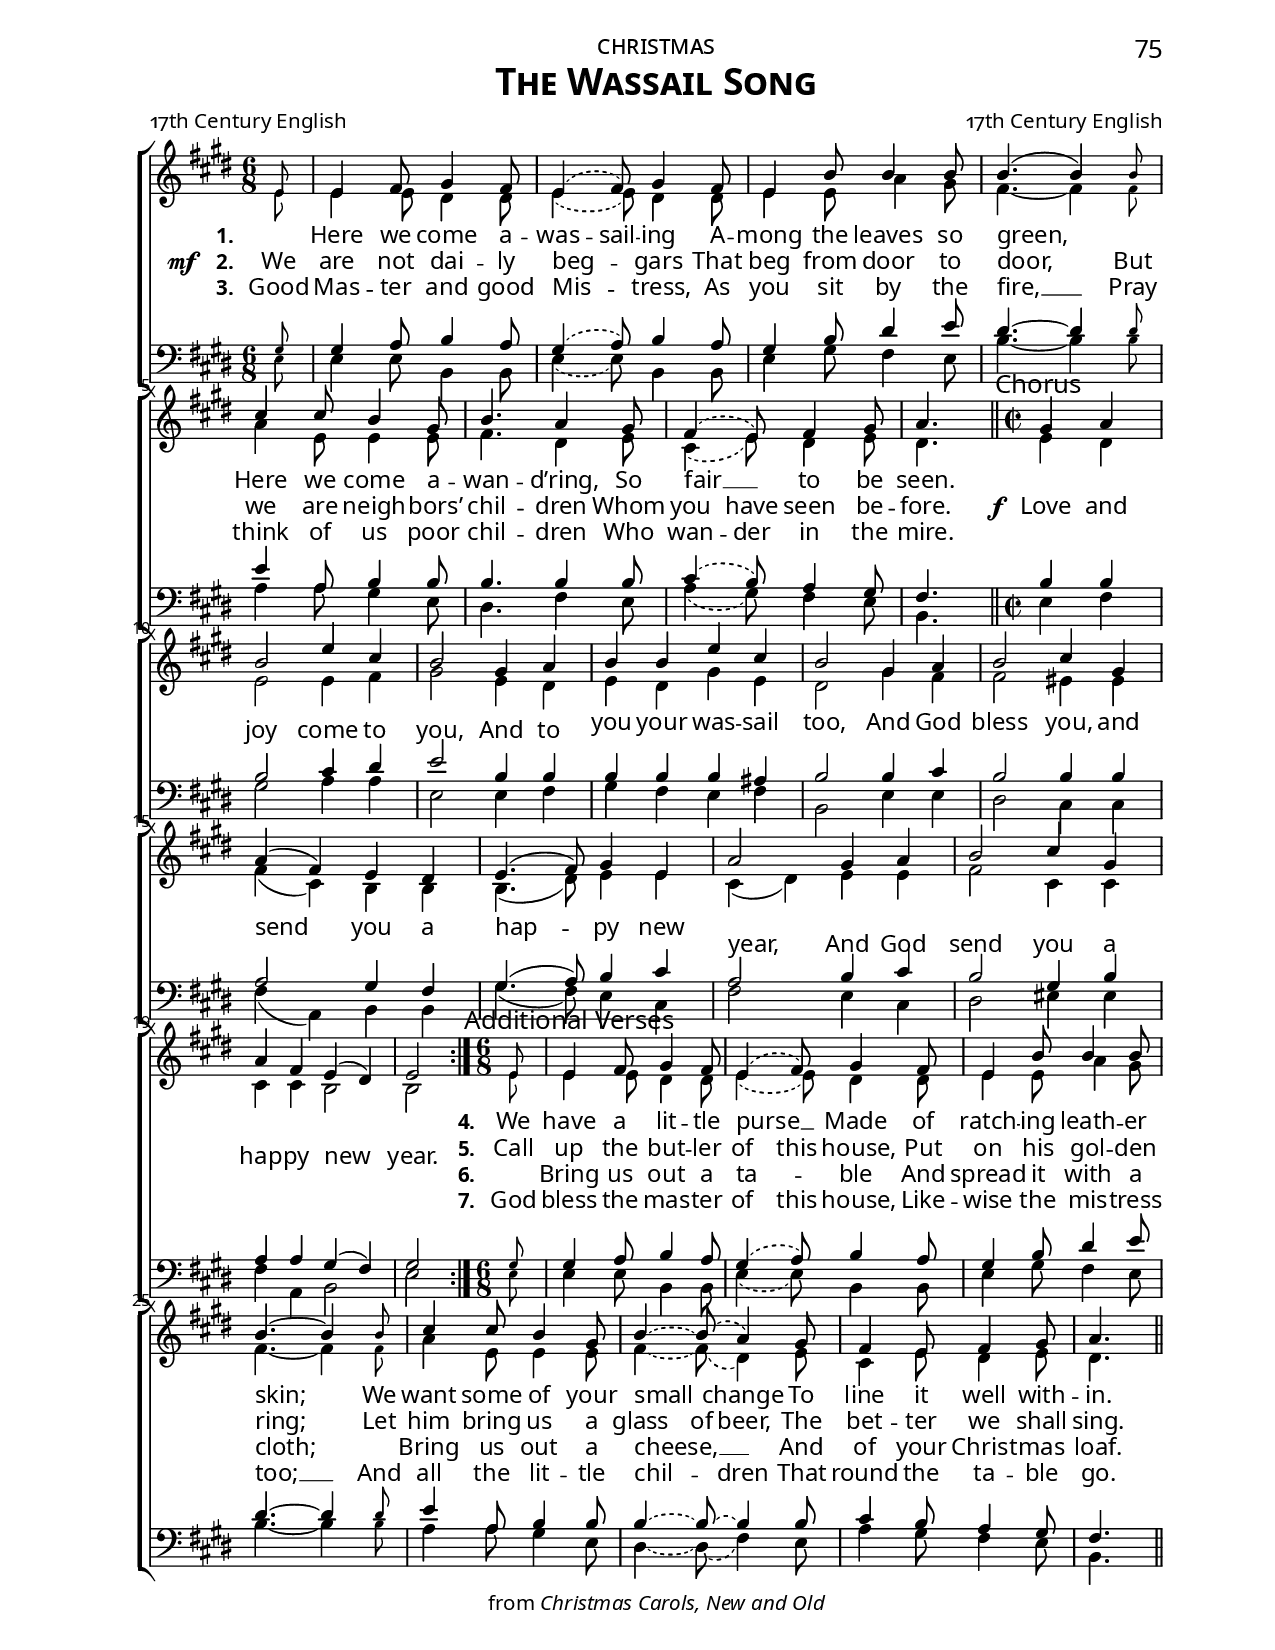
\version "2.14.2"
\include "util.ly"
\header {
  title = \markup{\override #'(font-name . "Garamond Premier Pro Semibold"){ \abs-fontsize #18 \smallCapsOldStyle"The Wassail Song"}}
  poet = \markup\oldStyleNum"17th Century English"
  composer = \markup\oldStyleNum"17th Century English"
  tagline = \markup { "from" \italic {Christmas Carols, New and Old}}
}
\paper {
  paper-height = 11\in
  paper-width = 8.5\in
  indent = 0\in
  %system-system-spacing = #'((basic-distance . 10) (padding . 0))
  system-system-spacing =
    #'((basic-distance . 0)
       (minimum-distance . 0)
       (padding . -20)
       (stretchability . 100))
  ragged-last-bottom = ##f
  ragged-bottom = ##f
  two-sided = ##t
  inner-margin = 1\in
  outer-margin = 0.75\in
  top-margin = 0.26\in
  bottom-margin = 0.25\in
  first-page-number = #075
  print-first-page-number = ##t
  headerLine = \markup{\override #'(font-name . "Garamond Premier Pro") \smallCapsOldStyle"christmas"}
  oddHeaderMarkup = \markup\fill-line{
     \override #'(font-name . "Garamond Premier Pro")\abs-fontsize #12.5
     \combine 
        \fill-line{"" \on-the-fly #print-page-number-check-first
        \oldStylePageNum""
        }
        \fill-line{\headerLine}
  }
  evenHeaderMarkup = \markup {
     \override #'(font-name . "Garamond Premier Pro")\abs-fontsize #12.5
     \combine
        \on-the-fly #print-page-number-check-first
        \oldStylePageNum""
        \fill-line{\headerLine}
  }
}
#(set-global-staff-size 18) \paper{ #(define fonts (make-pango-font-tree "Garamond Premier Pro" "Garamond Premier Pro" "Garamond Premier Pro" (/ 18 20))) }
global = {
  \key e \major
  \time 6/8
  \override DynamicLineSpanner #'staff-padding = #0.0
  \override DynamicLineSpanner #'Y-extent = #'(-1 . 1)
}

sopMusic = \relative c' {
  \time 6/8
  \partial 8 \teeny e8 | \normalsize
  e4 fis8 gis4 fis8 |
  \slurDashed e4( fis8) gis4 fis8 |
  e4 b'8 b4 b8 |
  
  \slurSolid b4.( b4) \bar""
  \teeny b8 | \normalsize
  cis4 cis8 b4 gis8 |
  b4. a4 gis8 |
  \slurDashed fis4( e8) fis4 gis8 |
  \partial 4. a4. \bar "||"
  
  \time 2/2
  \once \override Score.RehearsalMark #'self-alignment-X = #LEFT
  \mark "Chorus"
  \partial 2 gis4 a |
  b2 e4 cis |
  b2 gis4 a |
  b b e cis |
  b2 gis4 a |
  b2 cis4 gis |
  
  \slurSolid a( fis) e dis |
  e4.( fis8) gis4 e |
  a2 gis4 a |
  b2 cis4 gis |
  a fis e( dis) |
  \partial 2 e2 \bar ":|." 
  
  
  
  \time 6/8 
  \once \override Score.RehearsalMark #'self-alignment-X = #LEFT
  \mark "Additional Verses"
  \partial 8 \teeny e8 | \normalsize
  e4 fis8 gis4 fis8 |
  \slurDashed e4( fis8) gis4 fis8 |
  e4 b'8 b4 b8 |
  
  \slurSolid b4.~ \slurDashed b4) | \bar""
  \teeny b8 | \normalsize
  cis4 cis8 b4 gis8 |
  \tieDashed b4~ b8( a4) gis8 |
  fis4 e8 fis4 gis8 |
  \partial 4. a4. \bar "||"
}
sopWords = \lyricmode {
  
}

altoMusic = \relative c' {
  \time 6/8
  \teeny e8 | \normalsize
  e4 e8 dis4 dis8 |
  \slurDashed e4( e8) dis4 dis8 |
  e4 e8 a4 gis8 |
  
  fis4.~ fis4 \teeny fis8 | \normalsize
  a4 e8 e4 e8 |
  \slurSolid fis4. dis4 e8 |
  \slurDashed cis4( e8) dis4 e8 |
  dis4. \bar "||"
  
  
  e4 dis |
  e2 e4 fis |
  gis2 e4 dis |
  e dis gis e |
  dis2 gis4 fis |
  fis2 eis4 eis |
  
  \slurSolid fis( cis) b b |
  b4.( dis8) e4 e |
  cis( dis) e e |
  fis2 cis4 cis |
  cis cis b2 |
  b2 \bar ":|."
  
  
  
  
  \time 6/8 
  \teeny e8 | \normalsize
  e4 e8 dis4 dis8 |
  \slurDashed e4( e8) dis4 dis8 |
  e4 e8 a4 gis8 |
  
  fis4.~ fis4 \teeny fis8 | \normalsize
  a4 e8 e4 e8 |
  \tieDashed fis4~ fis8( dis4) e8 |
  cis4 e8 dis4 e8 |
  dis4. \bar "||"
}
dropLyrics =
{
    \override LyricText #'extra-offset = #'(0 . -1.8)
    \override LyricHyphen #'extra-offset = #'(0 . -1.8)
    \override LyricExtender #'extra-offset = #'(0 . -1.8)
}

raiseLyrics =
{
    \revert LyricText #'extra-offset
    \revert LyricHyphen #'extra-offset
    \revert LyricExtender #'extra-offset
}
altoWords = {
  \dropLyricsIX
  \lyricmode {
    \set stanza = #"1. "
    \set ignoreMelismata = ##t
    _ Here we come a -- was -- sail -- ing A -- mong the leaves so green, _ _
    Here we come a -- wan -- d’ring, So fair __ _ to be seen.
    
    \unset ignoreMelismata
    \repeat unfold 34\skip1
    \set stanza = #"4. "
    \set ignoreMelismata = ##t
    We have a lit -- tle purse __ _ Made of ratch -- ing leath -- er skin; _
    We want some of your small _ change To line it well with -- in.
  }
}
altoWordsII = {
  \dropLyricsIX
  \set stanza = \markup{\dynamic"mf  " "2. "}
  \lyricmode {
    \set ignoreMelismata = ##t
    We are not dai -- ly beg -- _ gars That beg from door to door, _
    But we are neigh -- bors’ chil -- dren Whom you have seen be -- fore.
    \unset ignoreMelismata
  }
  \set stanza = \markup\dynamic"f "
  \lyricmode {
    \set associatedVoice = "altos"
    Love and joy come to you, And to
    \raiseLyrics
    you your was -- sail too,
    And God bless you, and send you a hap -- py new
    \dropLyrics
    year,
    \unset associatedVoice
    And God
    send you a hap -- py new year.
    \dropLyricsIX
    
    \set stanza = #"5. "
    \set ignoreMelismata = ##t
    Call up the but -- ler of this house, Put on his gol -- den ring; _
    Let him bring us a glass of beer, The bet -- ter we shall sing.
  }
}
altoWordsIII = \lyricmode {
  \dropLyricsIX
  \set stanza = #"3. "
  \set ignoreMelismata = ##t
  Good Mas -- ter and good Mis -- _ tress, As you sit by the fire, __ _
  Pray think of us poor chil -- dren Who wan -- der in the mire.
  
  \repeat unfold 37\skip1
  \set stanza = #"6. "
  \set ignoreMelismata = ##t
  \skip1 Bring us out a ta -- _ ble And spread it with a cloth; _ _
  Bring us out a cheese, __ _ _ And of your Christ -- mas loaf.
}
altoWordsIV = \lyricmode {
  \dropLyricsIX
  \repeat unfold 59\skip1
  \set stanza = #"7. "
  \set ignoreMelismata = ##t
  God bless the mas -- ter of this house, Like -- wise the mis -- tress too; __ _
  And all the lit -- tle chil -- _ dren That round the ta -- ble go.
}
altoWordsV = \lyricmode {
}
altoWordsVI = \lyricmode {
}
altoWordsVII = \lyricmode {
}
tenorMusic = \relative c' {
  \time 6/8
  \teeny gis8 | \normalsize
  gis4 a8 b4 a8 |
  \slurDashed gis4( a8) b4 a8 |
  gis4 b8 dis4 e8 |
  
  dis4.~ dis4 \teeny dis8 | \normalsize
  e4 a,8 b4 b8 |
  b4. b4 b8 |
  cis4( b8) a4 gis8 |
  fis4. \bar "||" 
  
  
  b4 b |
  b2 cis4 dis |
  e2 b4 b |
  b b b ais |
  b2 b4 cis |
  b2 b4 b |
  
  a2 gis4 fis |
  \slurSolid gis4.( a8) b4 cis |
  a2 b4 cis |
  b2 gis4 b |
  a4 a gis( fis) |
  gis2 \bar ":|."
  
  
  
  
  \time 6/8 
  \teeny gis8 | \normalsize
  gis4 a8 b4 a8 |
  \slurDashed gis4( a8) b4 a8 |
  gis4 b8 dis4 e8 |
  
  dis4.~ dis4 \teeny dis8 | \normalsize
  e4 a,8 b4 b8 |
  \tieDashed b4~ b8~ b4 b8 |
  cis4 b8 a4 gis8 |
  fis4. \bar "||" 
}
tenorWords = \lyricmode {

}

bassMusic = \relative c {
  \time 6/8
  \teeny e8 | \normalsize
  e4 e8 b4 b8 |
  \slurDashed e4( e8) b4 b8 |
  e4 gis8 fis4 e8 |
  
  b'4.~ b4 \teeny b8 | \normalsize
  a4 a8 gis4 e8 |
  \slurSolid dis4. fis4 e8 |
  \slurDashed a4( gis8) fis4 e8 |
  b4. \bar "||"
  
  e4 fis |
  gis2 a4 a |
  e2 e4 fis |
  gis fis e fis |
  b,2 e4 e |
  dis2 cis4 cis |
  
  \slurSolid fis( a,) b b |
  gis'4.( fis8) e4 cis |
  fis2 e4 cis |
  dis2 eis4 eis |
  fis4 a, b2 |
  e2 \bar ":|."
  
  
  
  
  
  \time 6/8 
  \teeny e8 | \normalsize
  e4 e8 b4 b8 |
  \slurDashed e4( e8) b4 b8 |
  e4 gis8 fis4 e8 |
  
  b'4.~ b4 \teeny b8 | \normalsize
  a4 a8 gis4 e8 |
  \tieDashed dis4~ dis8( fis4) e8 |
  a4 gis8 fis4 e8 |
  b4. \bar "||"
}
bassWords = \lyricmode {

}

\score {
  <<
   \new ChoirStaff <<
%    \new Lyrics = sopranos \with { \override VerticalAxisGroup #'nonstaff-relatedstaff-spacing = #'((basic-distance . 1)) }
    \new Staff = women <<
      \new Voice = "sopranos" { \voiceOne << \global \sopMusic >> }
      \new Voice = "altos" { \voiceTwo << \global \altoMusic >> }
    >>
    \new Lyrics \with { alignAboveContext = #"women" \override VerticalAxisGroup #'nonstaff-relatedstaff-spacing = #'((basic-distance . 1))} \lyricsto "sopranos" \sopWords
    \new Lyrics = "altosVII"  \with { alignBelowContext = #"women" } \lyricsto "sopranos" \altoWordsVII
    \new Lyrics = "altosVI"  \with { alignBelowContext = #"women" } \lyricsto "sopranos" \altoWordsVI
    \new Lyrics = "altosV"  \with { alignBelowContext = #"women" } \lyricsto "sopranos" \altoWordsV
    \new Lyrics = "altosIV"  \with { alignBelowContext = #"women" } \lyricsto "sopranos" \altoWordsIV
    \new Lyrics = "altosIII"  \with { alignBelowContext = #"women" } \lyricsto "sopranos" \altoWordsIII
    \new Lyrics = "altosII"  \with { alignBelowContext = #"women" } \lyricsto "sopranos" \altoWordsII
    \new Lyrics = "altos"  \with { alignBelowContext = #"women" \override VerticalAxisGroup #'nonstaff-relatedstaff-spacing = #'((padding . -0.5)) } \lyricsto "sopranos" \altoWords
   \new Staff = men <<
      \clef bass
      \new Voice = "tenors" { \voiceOne << \global \tenorMusic >> }
      \new Voice = "basses" { \voiceTwo << \global \bassMusic >> }
    >>
    \new Lyrics \with { alignAboveContext = #"men" \override VerticalAxisGroup #'nonstaff-relatedstaff-spacing = #'((basic-distance . 1)) } \lyricsto "tenors" \tenorWords
    \new Lyrics \with { alignBelowContext = #"men" \override VerticalAxisGroup #'nonstaff-relatedstaff-spacing = #'((basic-distance . 1)) } \lyricsto "basses" \bassWords
  >>
%    \new PianoStaff << \new Staff { \new Voice { \pianoRH } } \new Staff { \clef "bass" \pianoLH } >>
  >>
  \layout {
  \context {
    \Lyrics
    \override LyricText #'font-size = #1.3
  }
%6.14 \context {  \Lyrics  \override LyricText #'font-size = #0.8 }
    \context {
      \Score
      %\override SpacingSpanner #'base-shortest-duration = #(ly:make-moment 1 8)
      %\override SpacingSpanner #'common-shortest-duration = #(ly:make-moment 1 4)
    }
    \context {
      % Remove all empty staves
      % \Staff \RemoveEmptyStaves \override VerticalAxisGroup #'remove-first = ##t
    }
    \context {
      \Lyrics
      \override LyricText #'X-offset = #center-on-word
    }
  }
}

